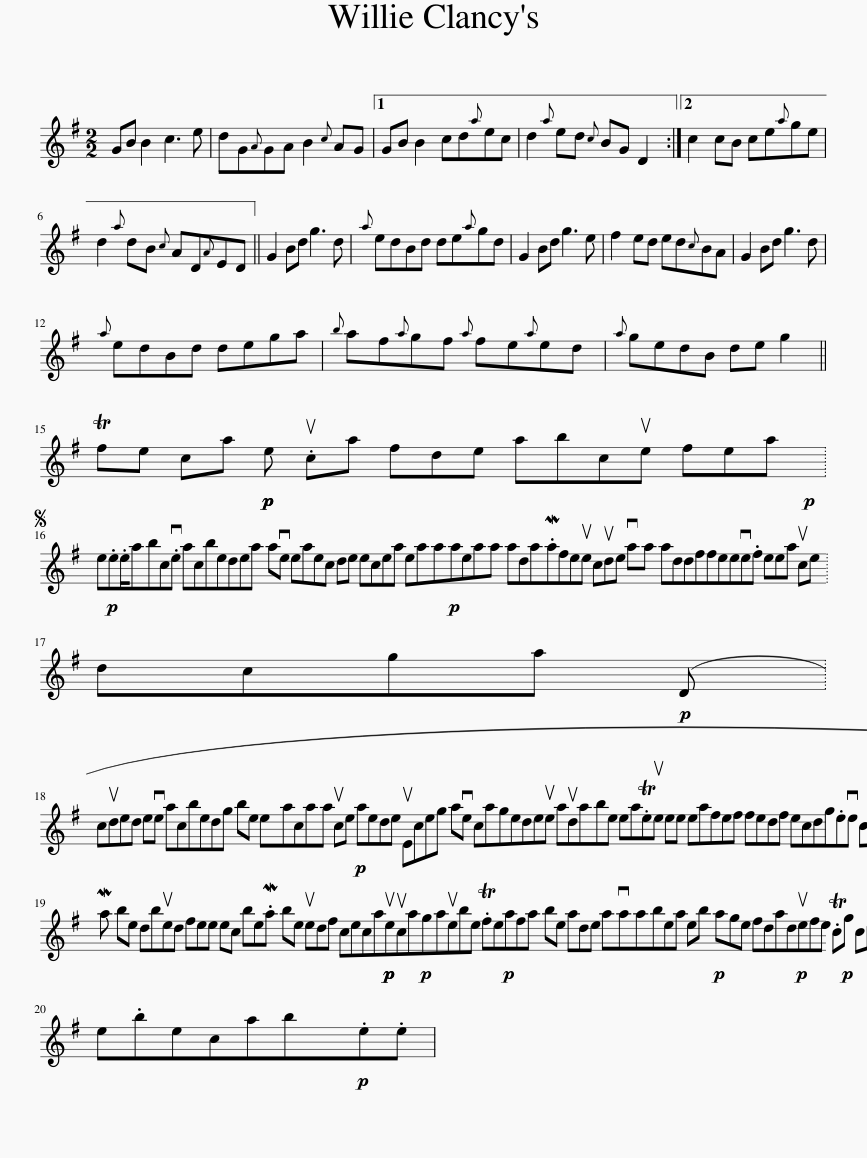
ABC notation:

X:1
L:1/8
M:2/2
I:linebreak $
K:G
V:1 treble
V:1
 GB B2 c3 e | dG{A}GA B2{c} AG |1 GB B2 cd{a}ec | d2{a} ed{c} BG D2 :|2 c2 cB ce{a}ge |$ %5
 d2{a} dB{c} AD{A}ED || G2 Bd g3 d |{a} edBd de{a}gd | G2 Bd g3 e | f2 ed ed{c}BA | %10
 G2 Bd g3 d |${a} edBd dega |{b} af{a}gf{a} fe{a}ed |{a} gedB de g2 ||$ Tfe ca!p!!p! e .uca fde abcue fea!p! |$ %15
S e!p!.e.e/abc.ve acbedea ave eaec de ecea eaa!p!aeaa ada.Mafeue cude vaa addffeeve.f eea uce |$ dcga!p! (D |$ cuded eve acbedg be exacaa uce!p! aede uEceg ave cagedeue audabe ea.Teue ee eafef fedf ecdg.eve cuded dcga!p! feua efeecea ecdgeue a!p!!p!ea!>!.a!p! udae d24 Aug.uc) C!p!g!fermata!e bec .Tfe |$ Ma be dbued fee ec be.Ma be uedf ceca!p!!p!ueuca!p!gauebe .Tfe!p!afa be ade avaabea eb!p! age fdad!p!uefe .Tc!p!g ce ubee!p! exce!p!e (ea)g dvduaue.Ma be!p! ed!p! a!p!ef!p! eaue.ue (Ea) |$ e.becabx!p!.e.e | %20
